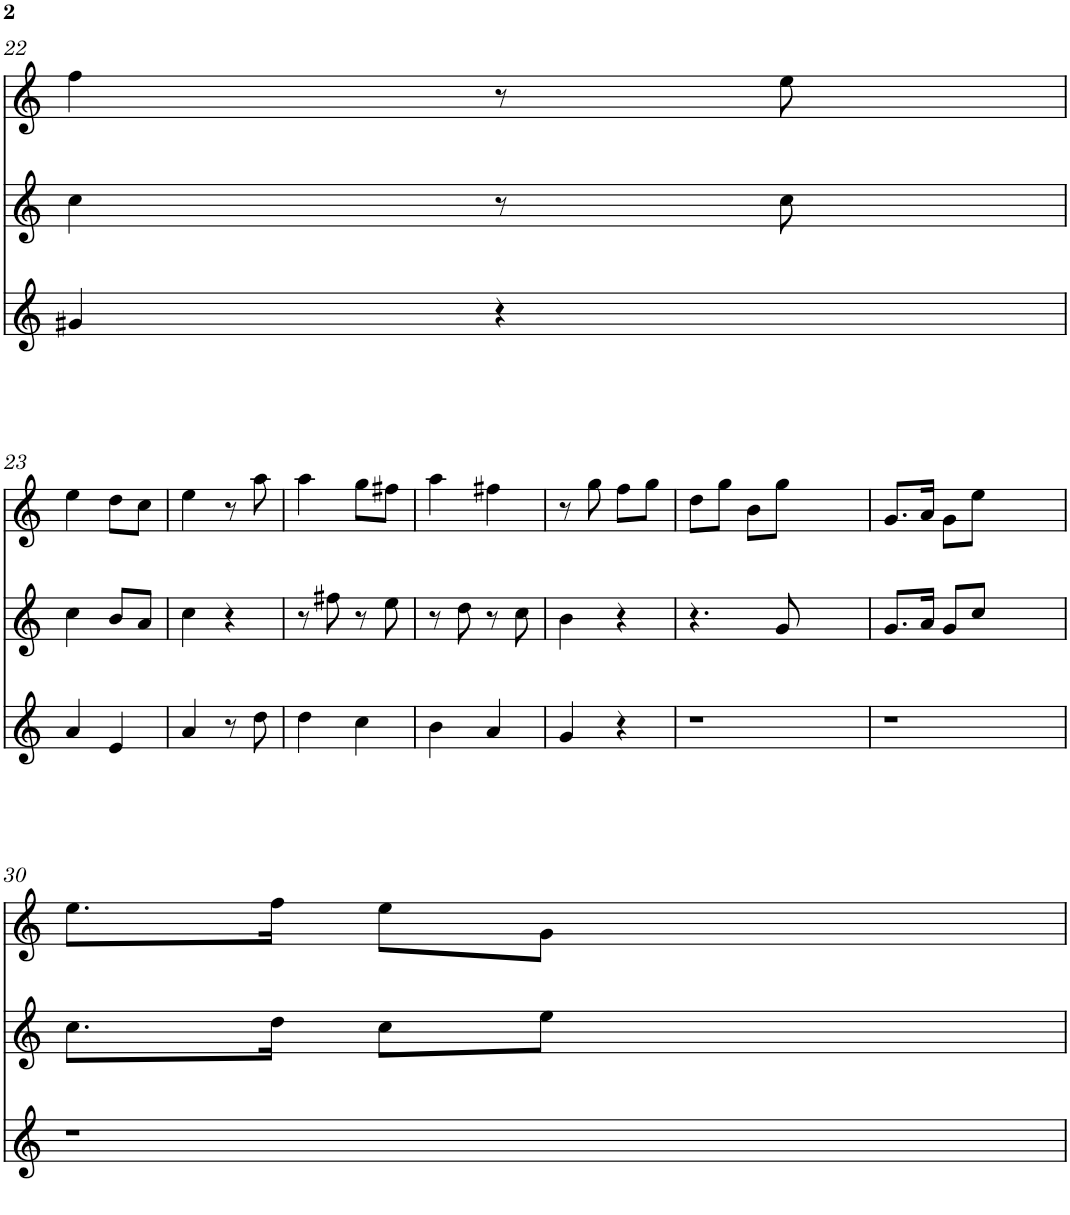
**kern	**kern	**kern
*part3	*part2	*part1
*staff3	*staff2	*staff1
*I"Gralla 3	*I"Gralla 2	*I"Gralla 1
!!LO:PB:g=z
*clefG2	*clefG2	*clefG2
*k[]	*k[]	*k[]
*M2/4	*M2/4	*M2/4
=22	=22	=22
4g#X/	4cc\	4ff\
4r	8r	8r
.	8cc\	8ee\
!!LO:LB:g=z
=23	=23	=23
4a/	4cc\	4ee\
4e/	8b/L	8dd\L
.	8a/J	8cc\J
=24	=24	=24
4a/	4cc\	4ee\
8r	4r	8r
8dd\	.	8aa\
=25	=25	=25
4dd\	8r	4aa\
.	8ff#X\	.
4cc\	8r	8gg\L
.	8ee\	8ff#X\J
=26	=26	=26
4b\	8r	4aa\
.	8dd\	.
4a/	8r	4ff#X\
.	8cc\	.
=27	=27	=27
4g/	4b\	8r
.	.	8gg\
4r	4r	8ff\L
.	.	8gg\J
=28	=28	=28
2r	4.r	8dd\L
.	.	8gg\J
.	.	8b\L
.	8g/	8gg\J
2ryy	2ryy	2ryy
=29	=29	=29
2r	8.g/L	8.g/L
.	16a/Jk	16a/Jk
.	8g/L	8g\L
.	8cc/J	8ee\J
2ryy	2ryy	2ryy
!!LO:LB:g=z
=30	=30	=30
2r	8.cc\L	8.ee\L
.	16dd\Jk	16ff\Jk
.	8cc\L	8ee\L
.	8ee\J	8g\J
2ryy	2ryy	2ryy
=	=	=
*-	*-	*-
